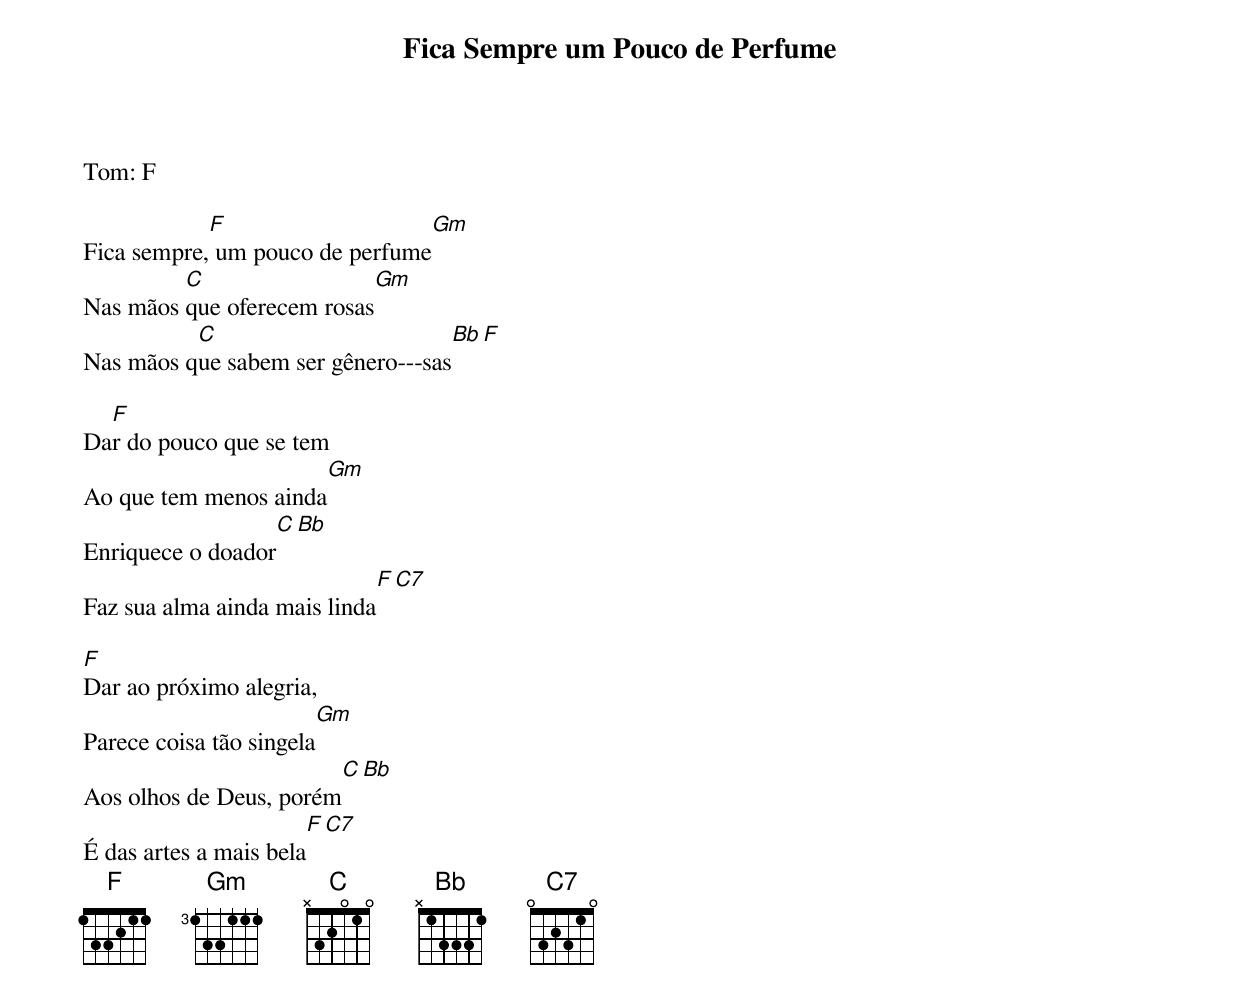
Fica Sempre um Pouco de Perfume
Tom: F

            F                                        Gm
Fica sempre, um pouco de perfume
         C                                 Gm
Nas mãos que oferecem rosas
          C                                           Bb      F
Nas mãos que sabem ser gênero---sas

  F
Dar do pouco que se tem
                                 Gm
Ao que tem menos ainda
                               C    Bb
Enriquece o doador
                                              F      C7
Faz sua alma ainda mais linda

F
Dar ao próximo alegria,
                                 Gm
Parece coisa tão singela
                                          C    Bb
Aos olhos de Deus, porém
                                    F   C7
É das artes a mais bela
